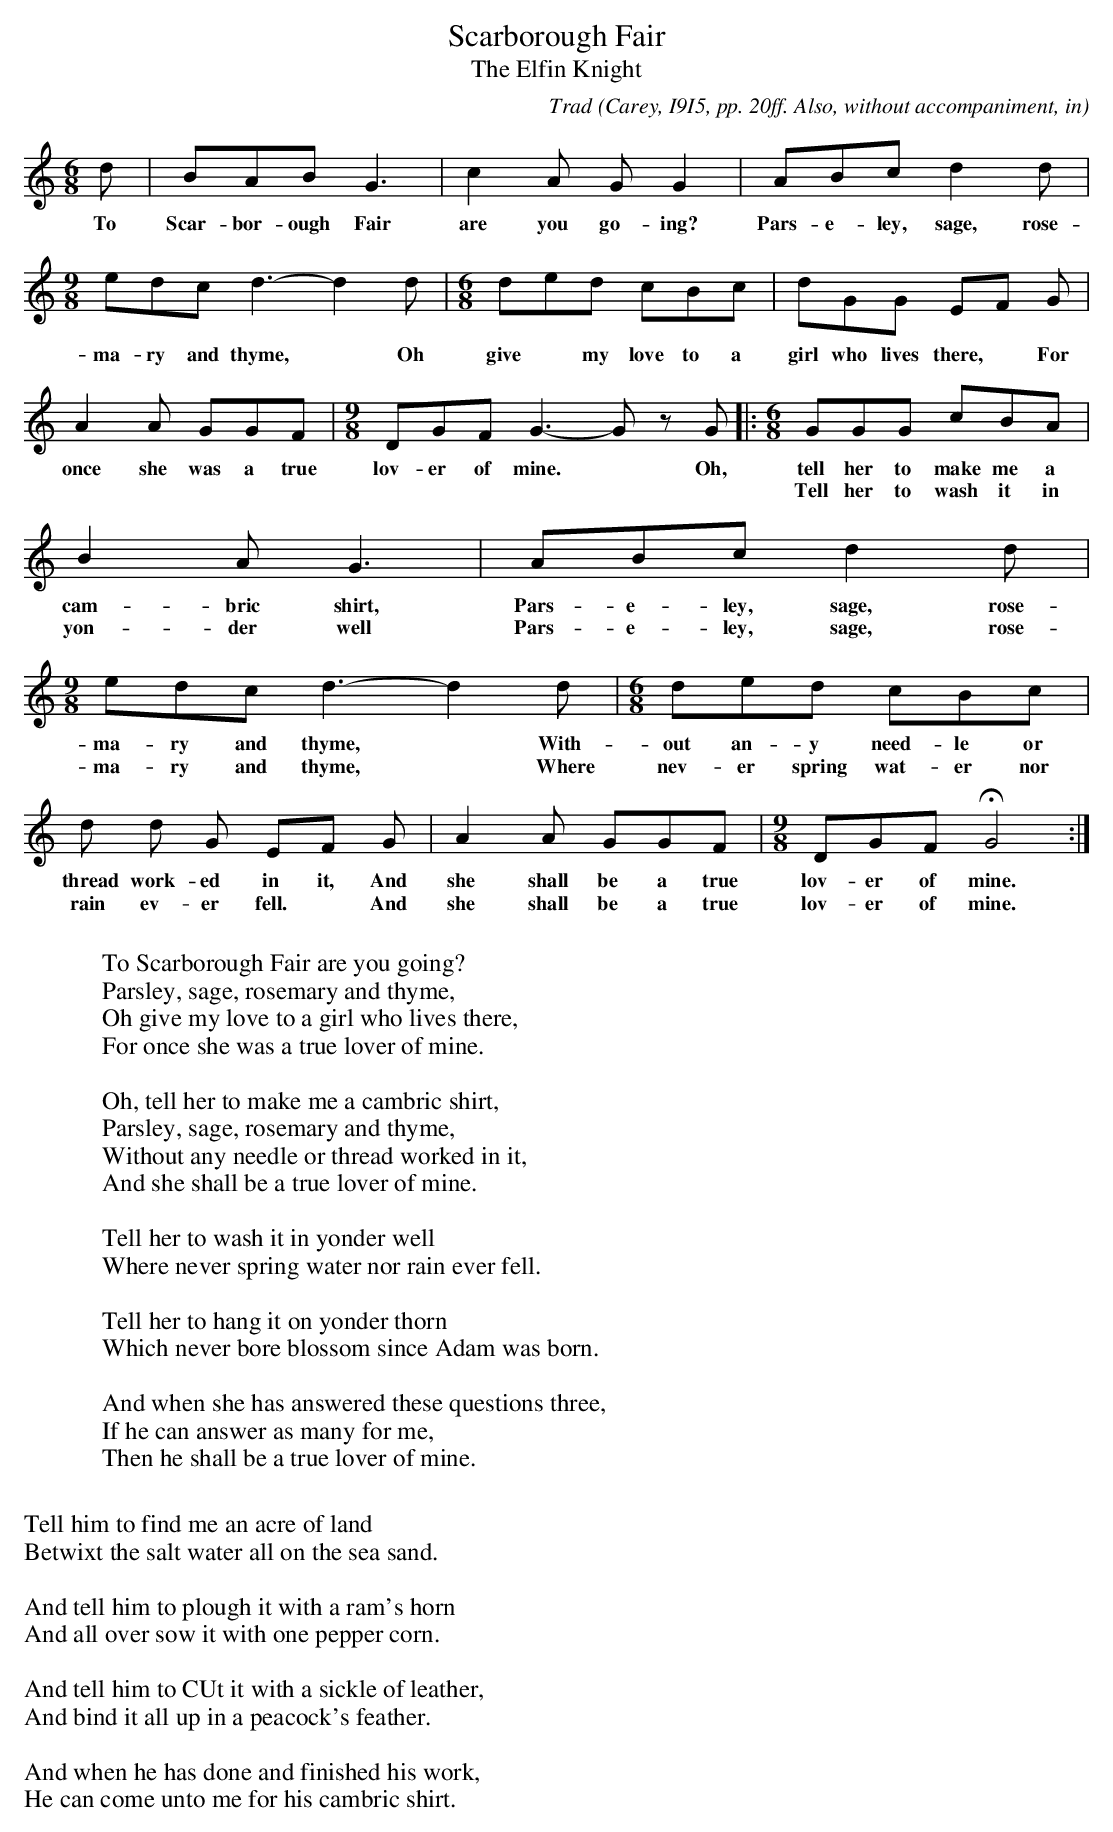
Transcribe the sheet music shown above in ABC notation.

X:1
T:Scarborough Fair
T:The Elfin Knight
C:Trad
O:Carey, I9I5, pp. 20ff. Also, without accompaniment, in
O:Wells' I950, p. 17I-
M:6/8
L:1/8
K:C
d | BAB G3 | c2 A G G2 | ABc d2 d |
w:To Scar-bor-ough Fair are you go-ing? Pars-e-ley, sage, rose-
[M:9/8] edc d3-d2 d |[M:6/8] ded cBc | dGG EF G |
w:ma-ry and thyme,* Oh give* my love to a girl who lives there,* For
A2 A GGF | [M:9/8] DGF G3-G z G |:[M:6/8] GGG cBA |
w: once she was a true lov-er of mine.* Oh, tell her to make me a
w:***********Tell her to wash it in
B2 A G3 | ABc d2 d | [M:9/8] edc d3-d2 d | [M:6/8] ded cBc |
w:cam-bric shirt, Pars-e-ley, sage, rose-ma-ry and thyme,* With-out an-y need-le or
w:yon-der well Pars-e-ley, sage, rose-ma-ry and thyme,* Where nev-er spring wat-er nor
d d G EF G | A2 A GGF | [M:9/8] DGF HG4 :|
w:thread work-ed in it, And she shall be a true lov-er of mine.
w: rain ev-er fell.* And she shall be a true lov-er of mine.
W:
W:To Scarborough Fair are you going?
W:  Parsley, sage, rosemary and thyme,
W:Oh give my love to a girl who lives there,
W:  For once she was a true lover of mine.
W:
W:Oh, tell her to make me a cambric shirt,
W:  Parsley, sage, rosemary and thyme,
W:Without any needle or thread worked in it,
W:  And she shall be a true lover of mine.
W:
W:Tell her to wash it in yonder well
W:Where never spring water nor rain ever fell.
W:
W:Tell her to hang it on yonder thorn
W:Which never bore blossom since Adam was born.
W:
W:And when she has answered these questions three,
W:If he can answer as many for me,
W:  Then he shall be a true lover of mine.
W:
W:Tell him to find me an acre of land
W:Betwixt the salt water all on the sea sand.
W:
W:And tell him to plough it with a ram's horn
W:And all over sow it with one pepper corn.
W:
W:And tell him to CUt it with a sickle of leather,
W:And bind it all up in a peacock's feather.
W:
W:And when he has done and finished his work,
W:He can come unto me for his cambric shirt.
